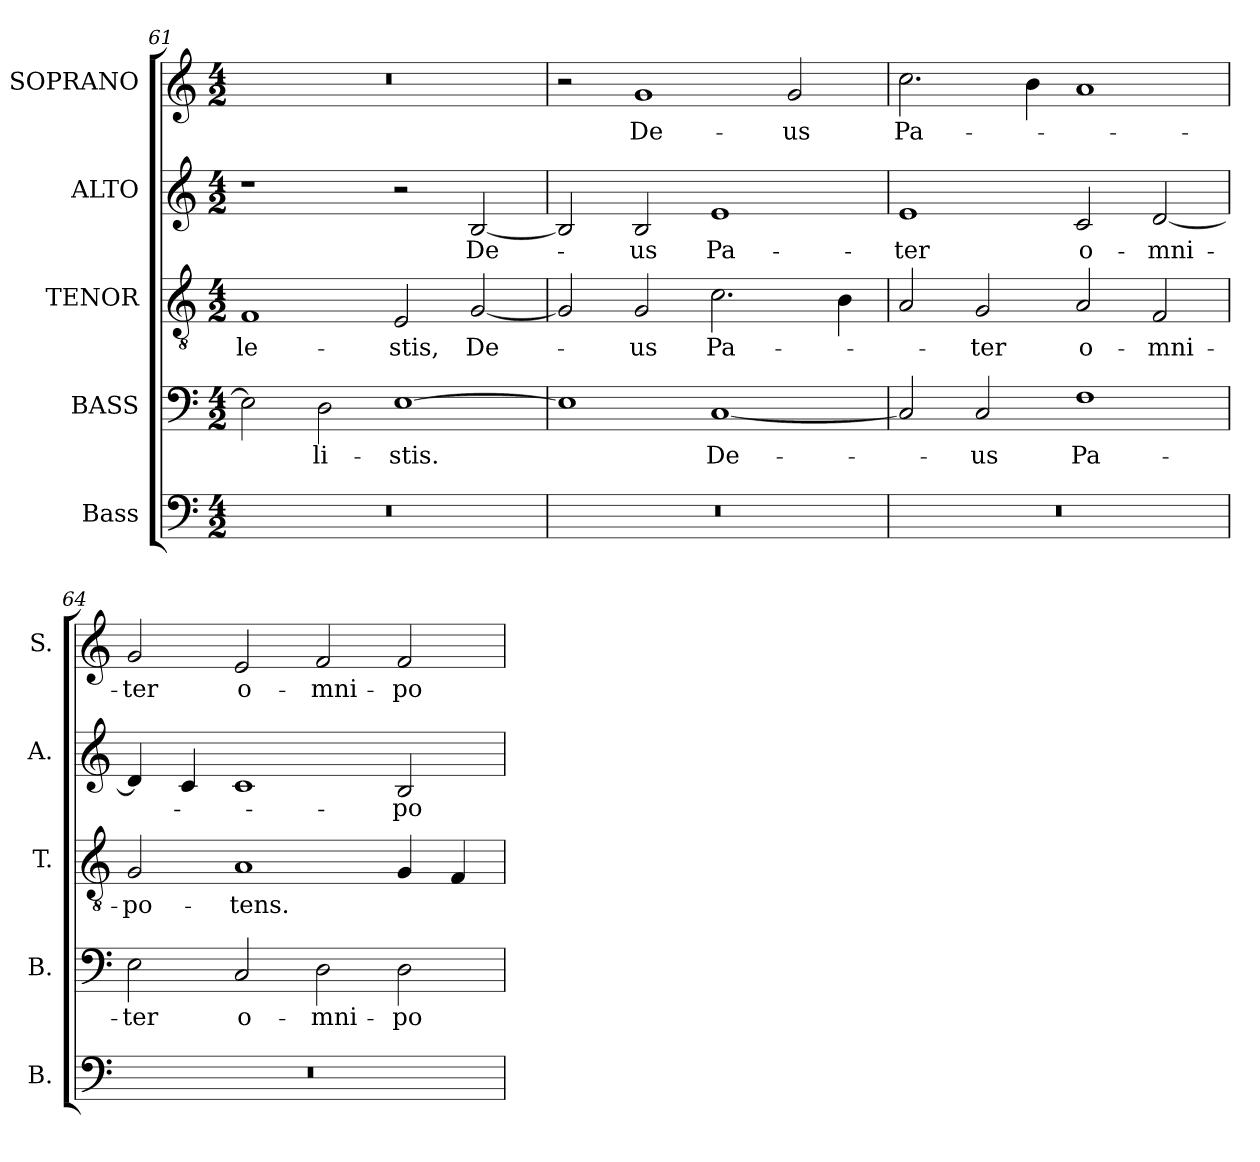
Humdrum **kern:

**kern	**kern	**text	**kern	**text	**kern	**text	**kern	**text
*part5	*part4	*part4	*part3	*part3	*part2	*part2	*part1	*part1
*staff5	*staff4	*staff4	*staff3	*staff3	*staff2	*staff2	*staff1	*staff1
*I"Bass	*I"BASS	*	*I"TENOR	*	*I"ALTO	*	*I"SOPRANO	*
*I'B.	*I'B.	*	*I'T.	*	*I'A.	*	*I'S.	*
*clefF4	*clefF4	*	*clefGv2	*	*clefG2	*	*clefG2	*
*	*	*	*ITrd7c12	*	*	*	*	*
*k[]	*k[]	*	*k[]	*	*k[]	*	*k[]	*
*C:	*C:	*	*C:	*	*C:	*	*C:	*
*M4/2	*M4/2	*	*M4/2	*	*M4/2	*	*M4/2	*
=61	=61	=61	=61	=61	=61	=61	=61	=61
!LO:N:vis=1	!	!	!	!	!	!	!	!
!	!	!	!	!LO:LY:b:color=#000000	!	!	!LO:N:vis=1	!
0r	2Ei\]	.	1FFi	-le-	1r	.	0r	.
!	!	!LO:LY:b:color=#000000	!	!	!	!	!	!
.	2Di\	-li-	.	.	.	.	.	.
!	!	!LO:LY:b:color=#000000	!	!	!	!	!	!
!	!	!	!	!LO:LY:b:color=#000000	!	!	!	!
.	[1Ei	-stis.	2EEi/	-stis,	2r	.	.	.
!	!	!	!	!LO:LY:b:color=#000000	!	!	!	!
!	!	!	!	!	!	!LO:LY:b:color=#000000	!	!
.	.	.	[2GGi/	De-	[2Bi/	De-	.	.
=62	=62	=62	=62	=62	=62	=62	=62	=62
!LO:N:vis=1	!	!	!	!	!	!	!	!
0r	1Ei]	.	2GGi/]	.	2Bi/]	.	2r	.
!	!	!	!	!LO:LY:b:color=#000000	!	!	!	!
!	!	!	!	!	!	!LO:LY:b:color=#000000	!	!
!	!	!	!	!	!	!	!	!LO:LY:b:color=#000000
.	.	.	2GGi/	-us	2Bi/	-us	1gi	De-
!	!	!LO:LY:b:color=#000000	!	!	!	!	!	!
!	!	!	!	!LO:LY:b:color=#000000	!	!	!	!
!	!	!	!	!	!	!LO:LY:b:color=#000000	!	!
.	[1Ci	De-	2.Ci\	Pa-	1ei	Pa-	.	.
!	!	!	!	!	!	!	!	!LO:LY:b:color=#000000
.	.	.	.	.	.	.	2gi/	-us
.	.	.	4BBi\	.	.	.	.	.
=63	=63	=63	=63	=63	=63	=63	=63	=63
!LO:N:vis=1	!	!	!	!	!	!	!	!
!	!	!	!	!	!	!LO:LY:b:color=#000000	!	!
!	!	!	!	!	!	!	!	!LO:LY:b:color=#000000
0r	2Ci/]	.	2AAi/	.	1ei	-ter	2.cci\	Pa-
!	!	!LO:LY:b:color=#000000	!	!	!	!	!	!
!	!	!	!	!LO:LY:b:color=#000000	!	!	!	!
.	2Ci/	-us	2GGi/	-ter	.	.	.	.
.	.	.	.	.	.	.	4bi\	.
!	!	!LO:LY:b:color=#000000	!	!	!	!	!	!
!	!	!	!	!LO:LY:b:color=#000000	!	!	!	!
!	!	!	!	!	!	!LO:LY:b:color=#000000	!	!
.	1Fi	Pa-	2AAi/	o-	2ci/	o-	1ai	.
!	!	!	!	!LO:LY:b:color=#000000	!	!	!	!
!	!	!	!	!	!	!LO:LY:b:color=#000000	!	!
.	.	.	2FFi/	-mni-	[2di/	-mni-	.	.
=64	=64	=64	=64	=64	=64	=64	=64	=64
!LO:N:vis=1	!	!	!	!	!	!	!	!
!	!	!LO:LY:b:color=#000000	!	!	!	!	!	!
!	!	!	!	!LO:LY:b:color=#000000	!	!	!	!
!	!	!	!	!	!	!	!	!LO:LY:b:color=#000000
0r	2Ei\	-ter	2GGi/	-po-	4di/]	.	2gi/	-ter
.	.	.	.	.	4ci/	.	.	.
!	!	!LO:LY:b:color=#000000	!	!	!	!	!	!
!	!	!	!	!LO:LY:b:color=#000000	!	!	!	!
!	!	!	!	!	!	!	!	!LO:LY:b:color=#000000
.	2Ci/	o-	1AAi	-tens.	1ci	.	2ei/	o-
!	!	!LO:LY:b:color=#000000	!	!	!	!	!	!
!	!	!	!	!	!	!	!	!LO:LY:b:color=#000000
.	2Di\	-mni-	.	.	.	.	2fi/	-mni-
!	!	!LO:LY:b:color=#000000	!	!	!	!	!	!
!	!	!	!	!	!	!LO:LY:b:color=#000000	!	!
!	!	!	!	!	!	!	!	!LO:LY:b:color=#000000
.	2Di\	-po-	4GGi/	.	2Bi/	-po-	2fi/	-po-
.	.	.	4FFi/	.	.	.	.	.
=	=	=	=	=	=	=	=	=
*-	*-	*-	*-	*-	*-	*-	*-	*-
